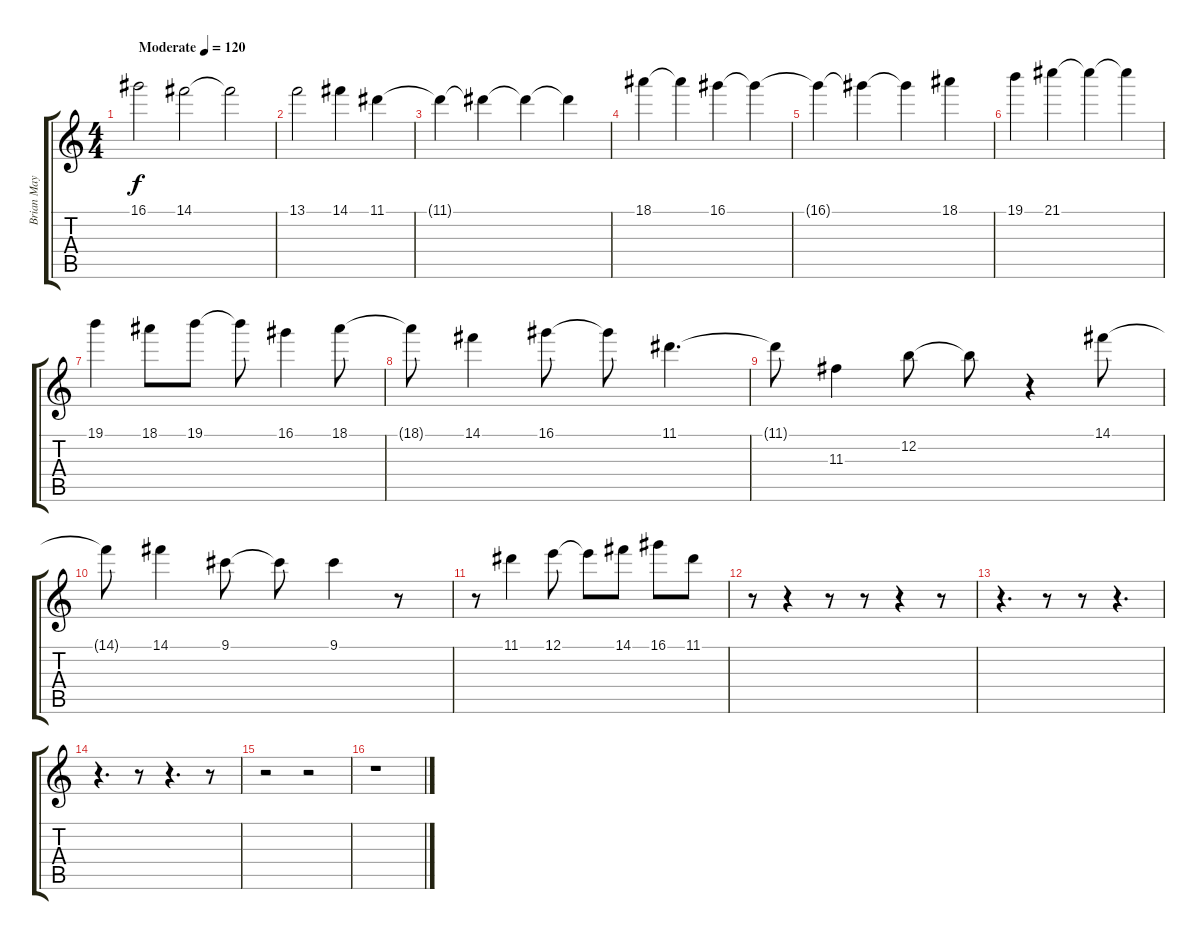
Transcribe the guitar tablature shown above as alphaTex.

\track ("Brian May 1" "Brian May ") {instrument overdrivenguitar}
\staff {score tabs}
\tuning (E4 B3 G3 D3 A2 E2) {hide}
\ts (4 4)
\tempo (120 "Moderate")
\clef g2
\ks c
16.1.2{dy f instrument overdrivenguitar} 14.1.2 14.1{t}.2 |
13.1.2 14.1.4 11.1.4 |
11.1{t}.4 11.1{t}.4 11.1{t}.4 11.1{t}.4 |
18.1.4 18.1{t}.4 16.1.4 16.1{t}.4 |
16.1{t}.4 16.1{t}.4 16.1{t}.4 18.1.4 |
19.1.4 21.1.4 21.1{t}.4 21.1{t}.4 |
19.1.4 18.1.8 19.1.8 19.1{t}.8 16.1.4 18.1.8 |
18.1{t}.8 14.1.4 16.1.8 16.1{t}.8 11.1.4{d} |
11.1{t}.8 11.3.4 12.2.8 12.2{t}.8 r.4 14.1.8 |
14.1{t}.8 14.1.4 9.1.8 9.1{t}.8 9.1.4 r.8 |
r.8 11.1.4 12.1.8 12.1{t}.8 14.1.8 16.1.8 11.1.8 |
r.8 r.4 r.8 r.8 r.4 r.8 |
r.4{d} r.8 r.8 r.4{d} |
r.4{d} r.8 r.4{d} r.8 |
r.2 r.2 |
r.1
